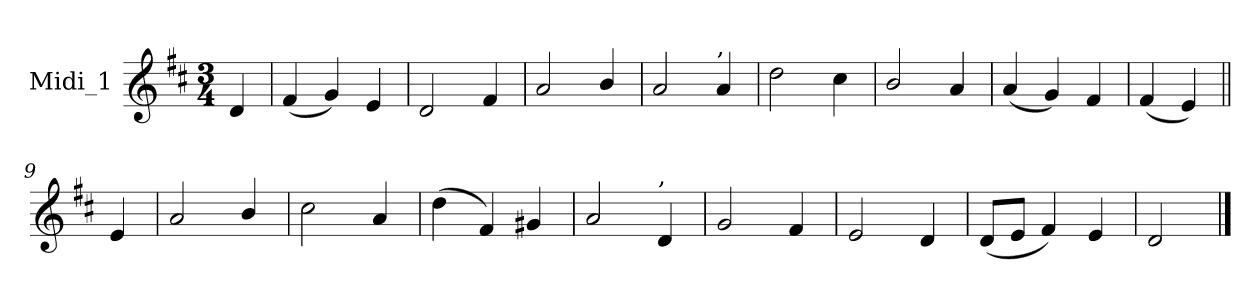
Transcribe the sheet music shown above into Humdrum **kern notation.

**kern
*part1
*staff1
*I"Midi_1
*clefG2
*k[f#c#]
*D:
*M3/4
=
4d
=1
(<4f#
4g)
4e
=2
2d
4f#
=3
2a
4b/
=4
2a
!LO:TX:a:t=,
4a
=5
2dd
4cc#
!!LO:LB:g=z
=6
2b/
4a
=7
(<4a
4g)
4f#
=8
(<4f#
4e)
=9||
4e
=10
2a
4b/
=11
2cc#
4a
!!LO:LB:g=z
=12
(4dd
4f#)
4g#X
=13
2a
!LO:TX:a:t=,
4d
=14
2g
4f#
=15
2e
4d
=16
(<8dL
8eJ
4f#)
4e
=17
2d
==
*-
